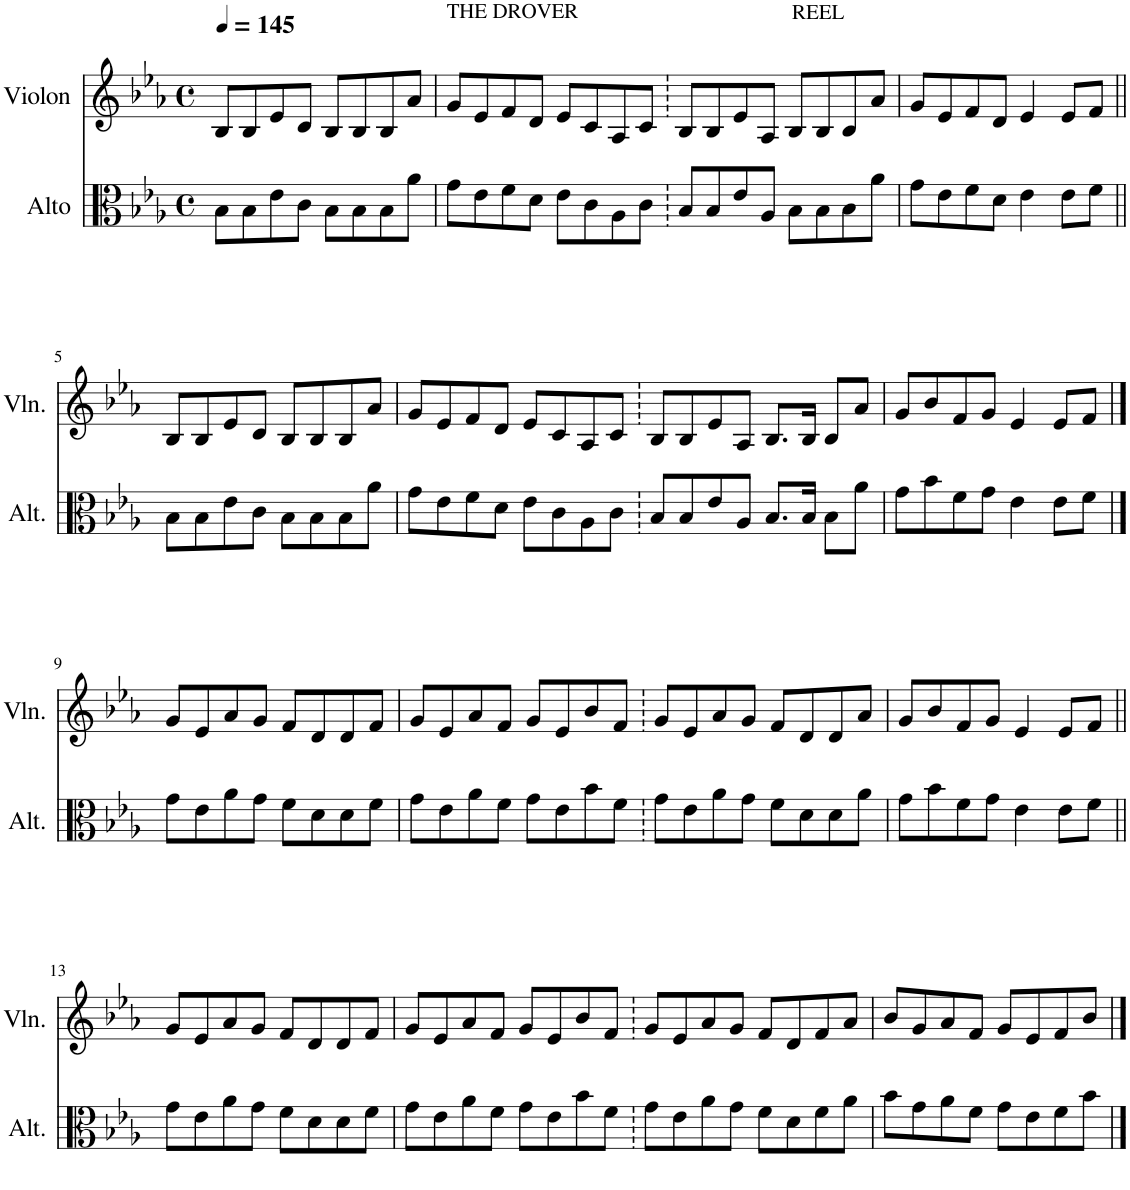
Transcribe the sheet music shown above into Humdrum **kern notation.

**kern	**kern
*part2	*part1
*staff2	*staff1
*I"Alto	*I"Violon
*I'Alt.	*I'Vln.
*clefC3	*clefG2
*k[b-e-a-]	*k[b-e-a-]
*M4/4	*M4/4
*met(c)	*met(c)
*MM145	*MM145
=1	=1
8B-\L	8B-/L
8B-\	8B-/
8e-\	8e-/
8f\J	8f/J
8B-\L	8B-/L
8B-\	8B-/
8B-\	8B-/
8a-\J	8a-/J
=2	=2
!	!LO:TX:a:t=THE DROVER
8g\L	8g/L
8e-\	8e-/
8f\	8f/
8d\J	8d/J
8e-\L	8e-/L
8c\	8c/
8A-\	8A-/
8c\J	8c/J
=3	=3
8B-/L	8B-/L
8B-/	8B-/
8e-/	8e-/
8A-/J	8A-/J
!	!LO:TX:a:t=REEL
8B-\L	8B-/L
8B-\	8B-/
8a-\	8a-/
8a-\J	8a-/J
=4	=4
8g\L	8g/L
8e-\	8e-/
8f\	8f/
8d\J	8d/J
4e-\	4e-/
8e-\L	8e-/L
8f\J	8f/J
!!LO:LB:g=z
=5||	=5||
8B-\L	8B-/L
8B-\	8B-/
8e-\	8e-/
8f\J	8f/J
8B-\L	8B-/L
8B-\	8B-/
8B-\	8B-/
8a-\J	8a-/J
=6	=6
8g\L	8g/L
8e-\	8e-/
8f\	8f/
8d\J	8d/J
8e-\L	8e-/L
8c\	8c/
8A-\	8A-/
8c\J	8c/J
=7	=7
8B-/L	8B-/L
8B-/	8B-/
8e-/	8e-/
8A-/J	8A-/J
8.B-/L	8.B-/L
16B-/Jk	16B-/Jk
8a-\L	8a-/L
8a-\J	8a-/J
=8	=8
8g\L	8g/L
8b-\	8b-/
8f\	8f/
8g\J	8g/J
4e-\	4e-/
8e-\L	8e-/L
8f\J	8f/J
!!LO:LB:g=z
==9	==9
8g\L	8g/L
8e-\	8e-/
8a-\	8a-/
8g\J	8g/J
8f\L	8f/L
8d\	8d/
8d\	8d/
8f\J	8f/J
=10	=10
8g\L	8g/L
8e-\	8e-/
8a-\	8a-/
8f\J	8f/J
8g\L	8g/L
8e-\	8e-/
8b-\	8b-/
8f\J	8f/J
=11	=11
8g\L	8g/L
8e-\	8e-/
8a-\	8a-/
8g\J	8g/J
8f\L	8f/L
8d\	8d/
8d\	8d/
8a-\J	8a-/J
=12	=12
8g\L	8g/L
8b-\	8b-/
8f\	8f/
8g\J	8g/J
4e-\	4e-/
8e-\L	8e-/L
8f\J	8f/J
!!LO:LB:g=z
=13||	=13||
8g\L	8g/L
8e-\	8e-/
8a-\	8a-/
8g\J	8g/J
8f\L	8f/L
8d\	8d/
8d\	8d/
8f\J	8f/J
=14	=14
8g\L	8g/L
8e-\	8e-/
8a-\	8a-/
8f\J	8f/J
8g\L	8g/L
8e-\	8e-/
8b-\	8b-/
8f\J	8f/J
=15	=15
8g\L	8g/L
8e-\	8e-/
8a-\	8a-/
8g\J	8g/J
8f\L	8f/L
8d\	8d/
8f\	8f/
8a-\J	8a-/J
=16	=16
8b-\L	8b-/L
8g\	8g/
8a-\	8a-/
8f\J	8f/J
8g\L	8g/L
8e-\	8e-/
8f\	8f/
8b-\J	8b-/J
==	==
*-	*-
